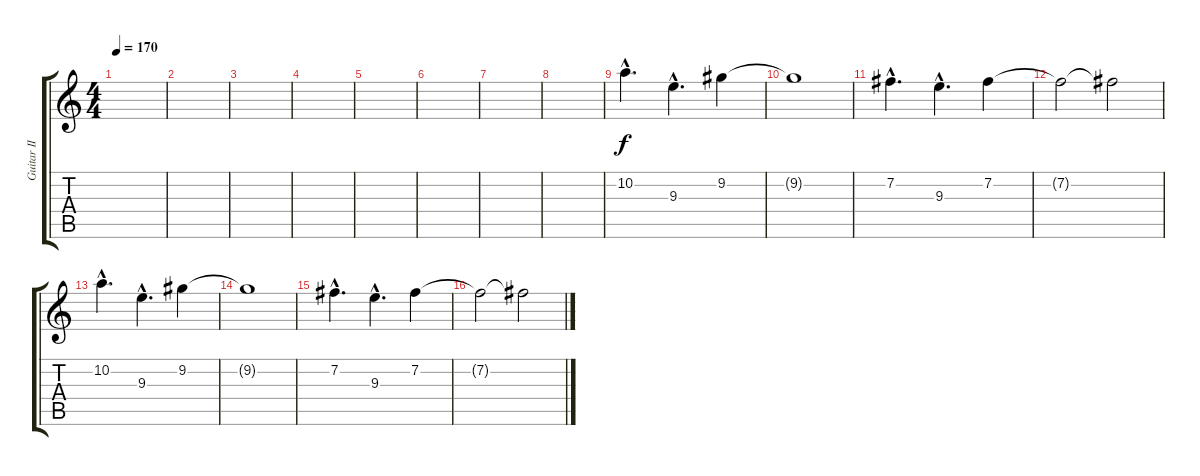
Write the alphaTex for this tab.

\track ("Guitar II" "Guitar II") {instrument distortionguitar}
\staff {score tabs}
\tuning (E4 B3 G3 D3 A2 E2) {hide}
\ts (4 4)
\tempo 170
\clef g2
\ks c
|
|
|
|
|
|
|
|
10.2{hac}.4{d volume 4 instrument electricguitarclean} 9.3{hac}.4{d} 9.2.4 |
9.2{t}.1 |
7.2{hac}.4{d} 9.3{hac}.4{d} 7.2.4 |
7.2{t}.2 7.2{t}.2 |
10.2{hac}.4{d} 9.3{hac}.4{d} 9.2.4 |
9.2{t}.1 |
7.2{hac}.4{d} 9.3{hac}.4{d} 7.2.4 |
7.2{t}.2 7.2{t}.2
